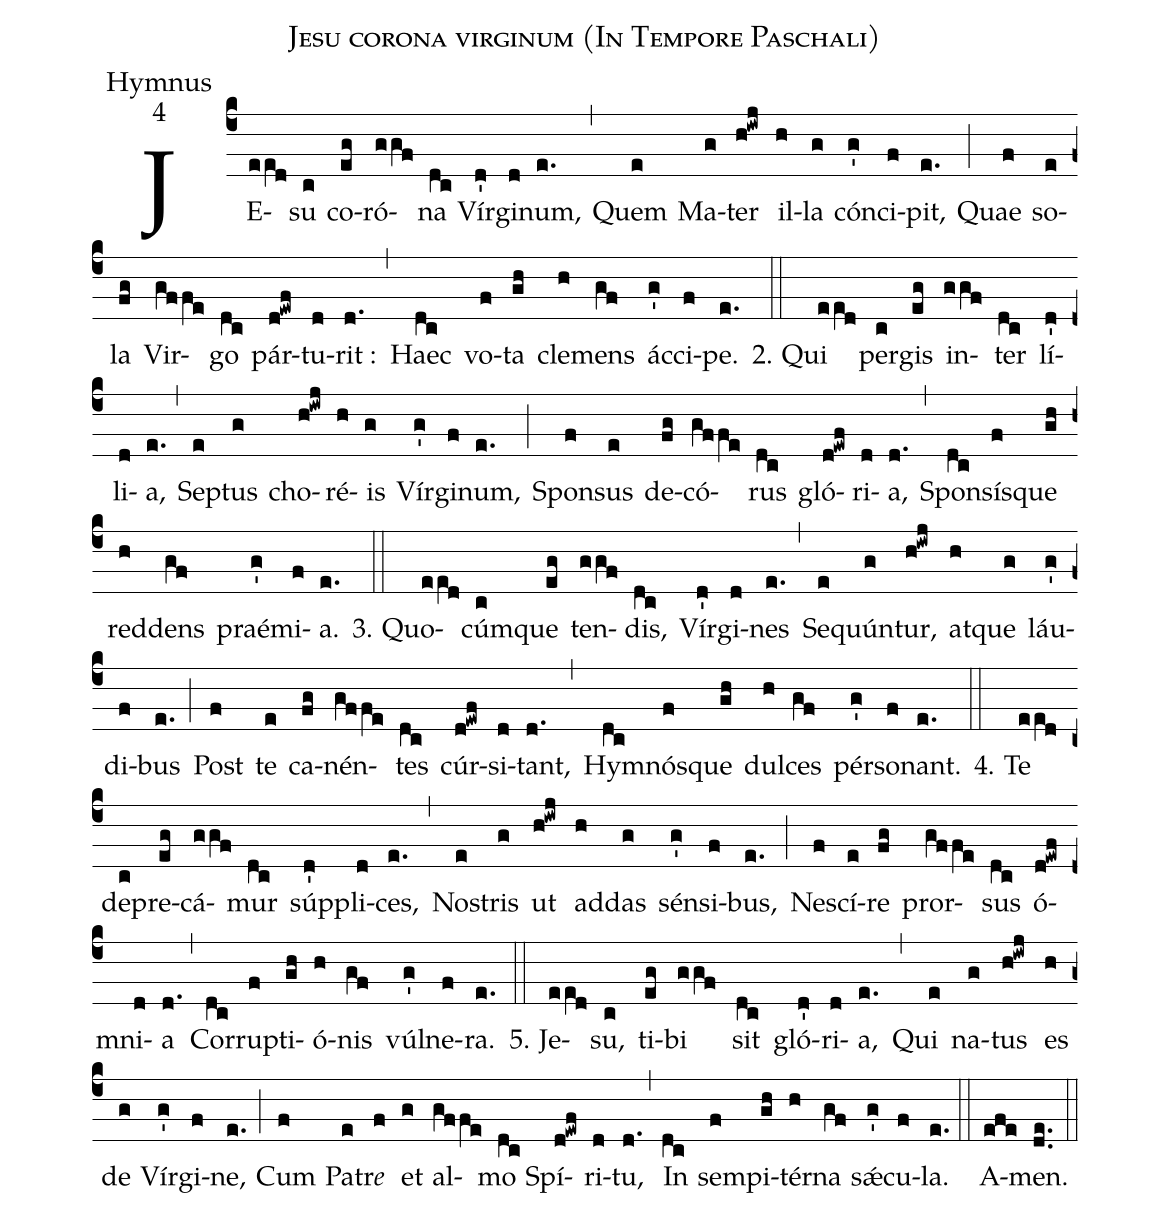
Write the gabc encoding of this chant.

name:Jesu corona virginum (In Tempore Paschali);
office-part:Hymnus;
mode:4;
%%
(c4) JE(ee[ll:1]d)su(c) co(eg)ró(ggf)na(dc) Vír(d')gi(d)num,(e.) (,) Quem(e) Ma(g)ter(h!iwj) il(h)la(g) cón(g')ci(f)pit,(e.) (;) Quae(f) so(e)la(fg) Vir(gffe)go(dc) pár(d!ewf)tu(d)rit :(d.) (,) Haec(dc) vo(f)ta(gh) cle(h)mens(gf) ác(g')ci(f)pe.(e.) (::)
2. Qui(ee[ll:1]d) per(c)gis(eg) in(ggf)ter(dc) lí(d')li(d)a,(e.) (,) Se(e)ptus(g) cho(h!iwj)ré(h)is(g) Vír(g')gi(f)num,(e.) (;) Spon(f)sus(e) de(fg)có(gffe)rus(dc) gló(d!ewf)ri(d)a,(d.) (,) Spon(dc)sís(f)que(gh) red(h)dens(gf) praé(g')mi(f)a.(e.) (::)
3. Quo(ee[ll:1]d)cúm(c)que(eg) ten(ggf)dis,(dc) Vír(d')gi(d)nes(e.) (,) Se(e)quún(g)tur,(h!iwj) at(h)que(g) láu(g')di(f)bus(e.) (;) Post(f) te(e) ca(fg)nén(gffe)tes(dc) cúr(d!ewf)si(d)tant,(d.) (,) Hy(dc)mnós(f)que(gh) dul(h)ces(gf) pér(g')so(f)nant.(e.) (::)
4. Te(ee[ll:1]d) de(c)pre(eg)cá(ggf)mur(dc) súp(d')pli(d)ces,(e.) (,) No(e)stris(g) ut(h!iwj) ad(h)das(g) sén(g')si(f)bus,(e.) (;) Ne(f)scí(e)re(fg) pror(gffe)sus(dc) ó(d!ewf)mni(d)a(d.) (,) Cor(dc)ru(f)pti(gh)ó(h)nis(gf) vúl(g')ne(f)ra.(e.) (::)
5. Je(ee[ll:1]d)su,(c) ti(eg)bi(ggf) sit(dc) gló(d')ri(d)a,(e.) (,)
Qui(e) na(g)tus(h!iwj) es(h) de(g) Vír(g')gi(f)ne,(e.) (;)
Cum(f) Pa(e)tr<i>e</i>(f) et(g) al(gffe)mo(dc) Spí(d!ewf)ri(d)tu,(d.) (,)
In(dc) sem(f)pi(gh)tér(h)na(gf) sǽ(g')cu(f)la.(e.) (::)
A(efe)men.(de..) (::)
